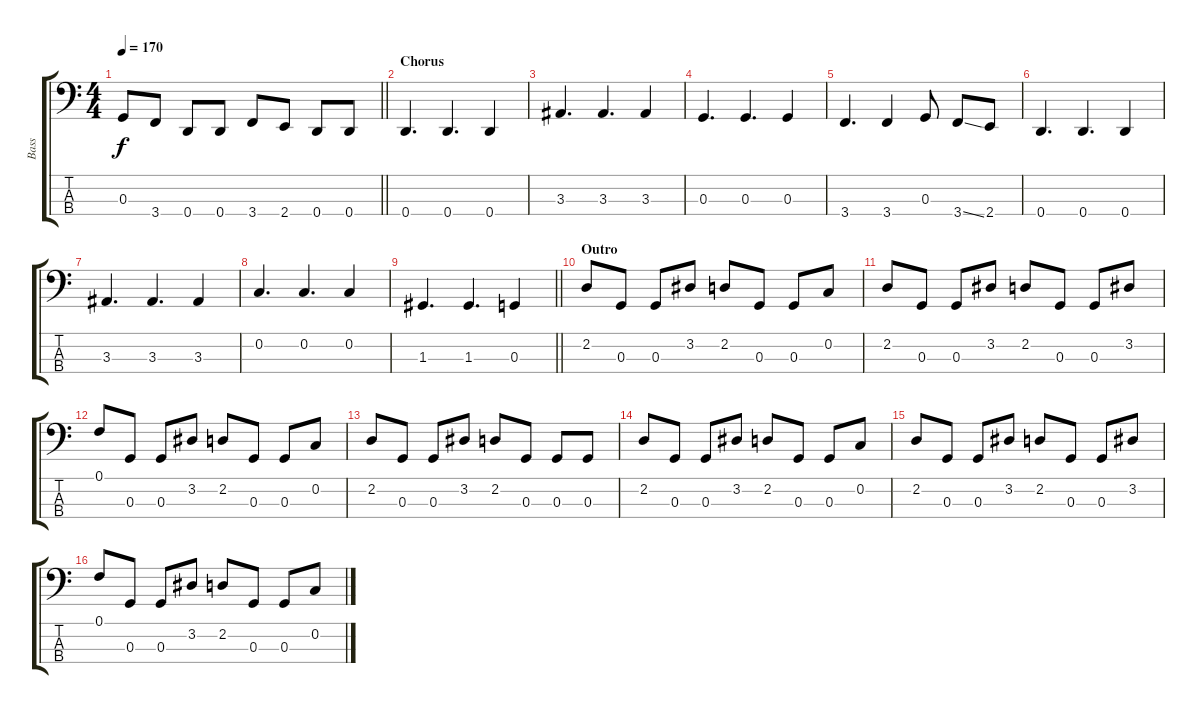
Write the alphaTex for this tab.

\track ("Bass" "Bass") {instrument electricbassfinger}
\staff {score tabs}
\tuning (F2 C2 G1 D1) {hide}
\ts (4 4)
\tempo 170
\clef f4
\barLineRight lightlight
\ks c
0.3.8{dy f} 3.4.8 0.4.8 0.4.8 3.4.8 2.4.8 0.4.8 0.4.8 |
\section ("" "Chorus")
0.4.4{d} 0.4.4{d} 0.4.4 |
3.3.4{d} 3.3.4{d} 3.3.4 |
0.3.4{d} 0.3.4{d} 0.3.4 |
3.4.4{d} 3.4.4 0.3.8 3.4{ss}.8 2.4.8 |
0.4.4{d} 0.4.4{d} 0.4.4 |
3.3.4{d} 3.3.4{d} 3.3.4 |
0.2.4{d} 0.2.4{d} 0.2.4 |
\barLineRight lightlight
1.3.4{d} 1.3.4{d} 0.3.4 |
\section ("" "Outro")
2.2.8 0.3.8 0.3.8 3.2.8 2.2.8 0.3.8 0.3.8 0.2.8 |
2.2.8 0.3.8 0.3.8 3.2.8 2.2.8 0.3.8 0.3.8 3.2.8 |
0.1.8 0.3.8 0.3.8 3.2.8 2.2.8 0.3.8 0.3.8 0.2.8 |
2.2.8 0.3.8 0.3.8 3.2.8 2.2.8 0.3.8 0.3.8 0.3.8 |
2.2.8 0.3.8 0.3.8 3.2.8 2.2.8 0.3.8 0.3.8 0.2.8 |
2.2.8 0.3.8 0.3.8 3.2.8 2.2.8 0.3.8 0.3.8 3.2.8 |
0.1.8 0.3.8 0.3.8 3.2.8 2.2.8 0.3.8 0.3.8 0.2.8
